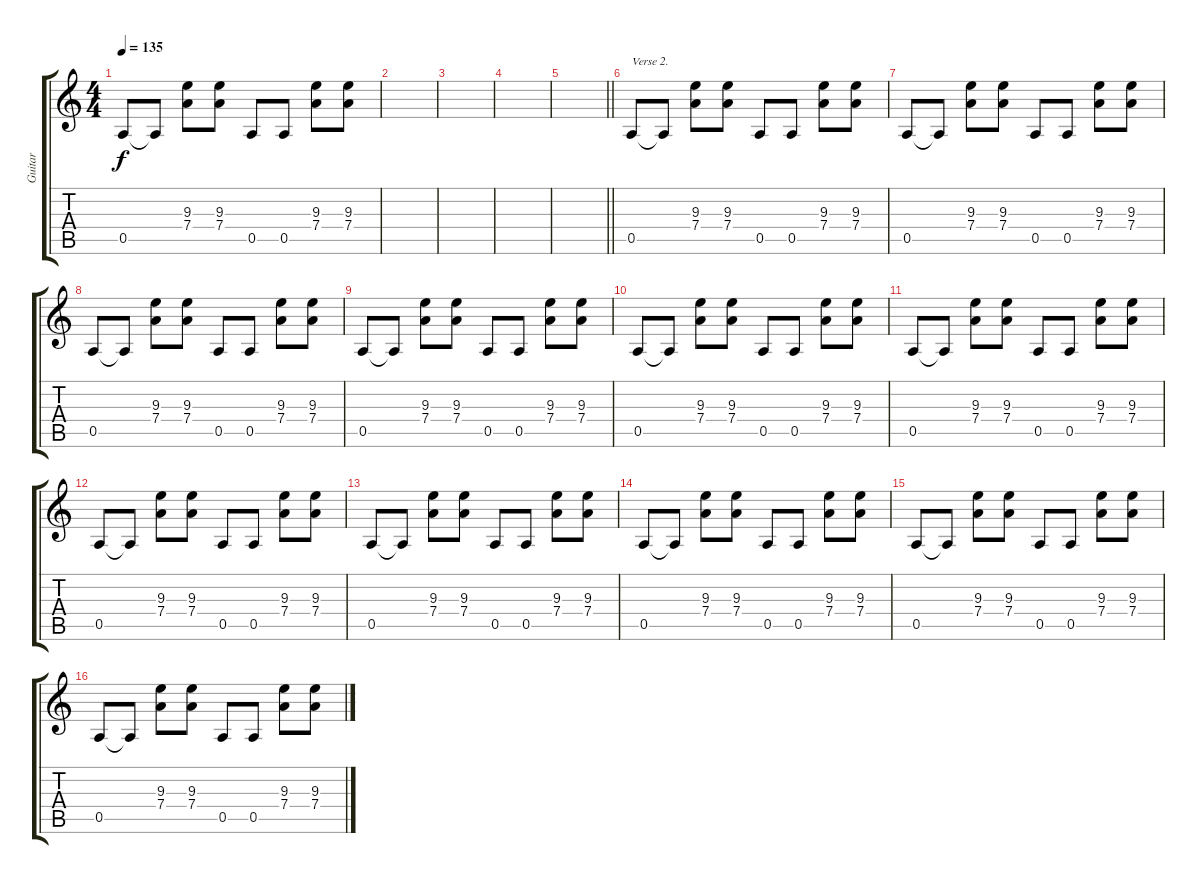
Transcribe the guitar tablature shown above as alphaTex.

\track ("Guitar" "Guitar") {instrument electricguitarclean}
\staff {score tabs}
\tuning (E4 B3 G3 D3 A2 E2) {hide}
\ts (4 4)
\tempo 135
\clef g2
\ks c
0.5.8{dy f} 0.5{t}.8 (9.3 7.4).8 (9.3 7.4).8 0.5.8 0.5.8 (9.3 7.4).8 (9.3 7.4).8 |
|
|
|
\barLineRight lightlight
|
0.5.8{txt "Verse 2."} 0.5{t}.8 (9.3 7.4).8 (9.3 7.4).8 0.5.8 0.5.8 (9.3 7.4).8 (9.3 7.4).8 |
0.5.8 0.5{t}.8 (9.3 7.4).8 (9.3 7.4).8 0.5.8 0.5.8 (9.3 7.4).8 (9.3 7.4).8 |
0.5.8 0.5{t}.8 (9.3 7.4).8 (9.3 7.4).8 0.5.8 0.5.8 (9.3 7.4).8 (9.3 7.4).8 |
0.5.8 0.5{t}.8 (9.3 7.4).8 (9.3 7.4).8 0.5.8 0.5.8 (9.3 7.4).8 (9.3 7.4).8 |
0.5.8 0.5{t}.8 (9.3 7.4).8 (9.3 7.4).8 0.5.8 0.5.8 (9.3 7.4).8 (9.3 7.4).8 |
0.5.8 0.5{t}.8 (9.3 7.4).8 (9.3 7.4).8 0.5.8 0.5.8 (9.3 7.4).8 (9.3 7.4).8 |
0.5.8 0.5{t}.8 (9.3 7.4).8 (9.3 7.4).8 0.5.8 0.5.8 (9.3 7.4).8 (9.3 7.4).8 |
0.5.8 0.5{t}.8 (9.3 7.4).8 (9.3 7.4).8 0.5.8 0.5.8 (9.3 7.4).8 (9.3 7.4).8 |
0.5.8 0.5{t}.8 (9.3 7.4).8 (9.3 7.4).8 0.5.8 0.5.8 (9.3 7.4).8 (9.3 7.4).8 |
0.5.8 0.5{t}.8 (9.3 7.4).8 (9.3 7.4).8 0.5.8 0.5.8 (9.3 7.4).8 (9.3 7.4).8 |
0.5.8 0.5{t}.8 (9.3 7.4).8 (9.3 7.4).8 0.5.8 0.5.8 (9.3 7.4).8 (9.3 7.4).8
